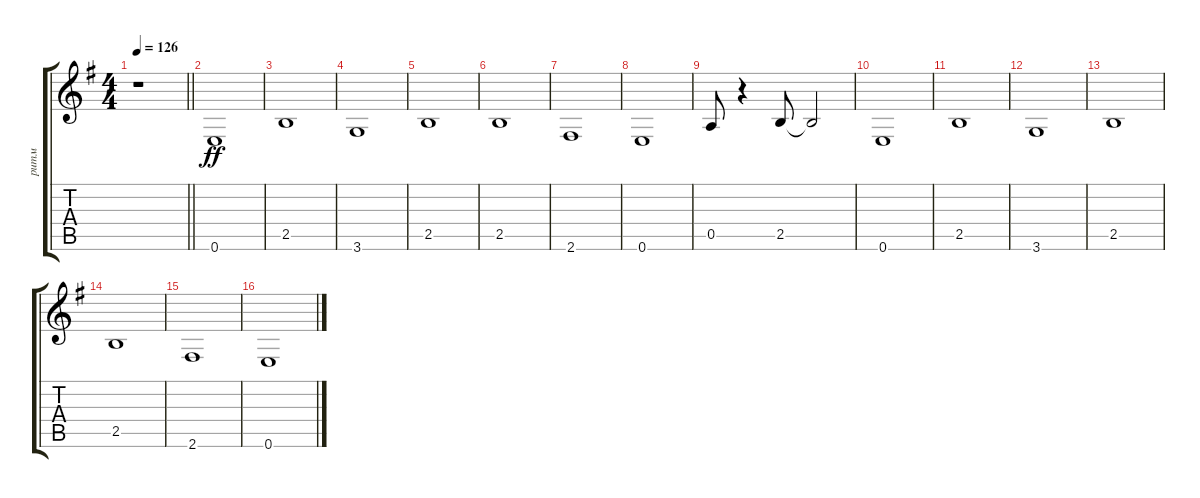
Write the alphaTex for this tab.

\track ("ритм" "ритм") {instrument acousticguitarsteel}
\staff {score tabs}
\tuning (E4 B3 G3 D3 A2 E2) {hide}
\ts (4 4)
\tempo 126
\clef g2
\barLineRight lightlight
\ks eminor
r.1{dy ff} |
\section ("" "")
0.6.1 |
2.5.1 |
3.6.1 |
2.5.1 |
2.5.1 |
2.6.1 |
0.6.1 |
0.5.8 r.4 2.5.8 2.5{t}.2 |
0.6.1 |
2.5.1 |
3.6.1 |
2.5.1 |
2.5.1 |
2.6.1 |
0.6.1
